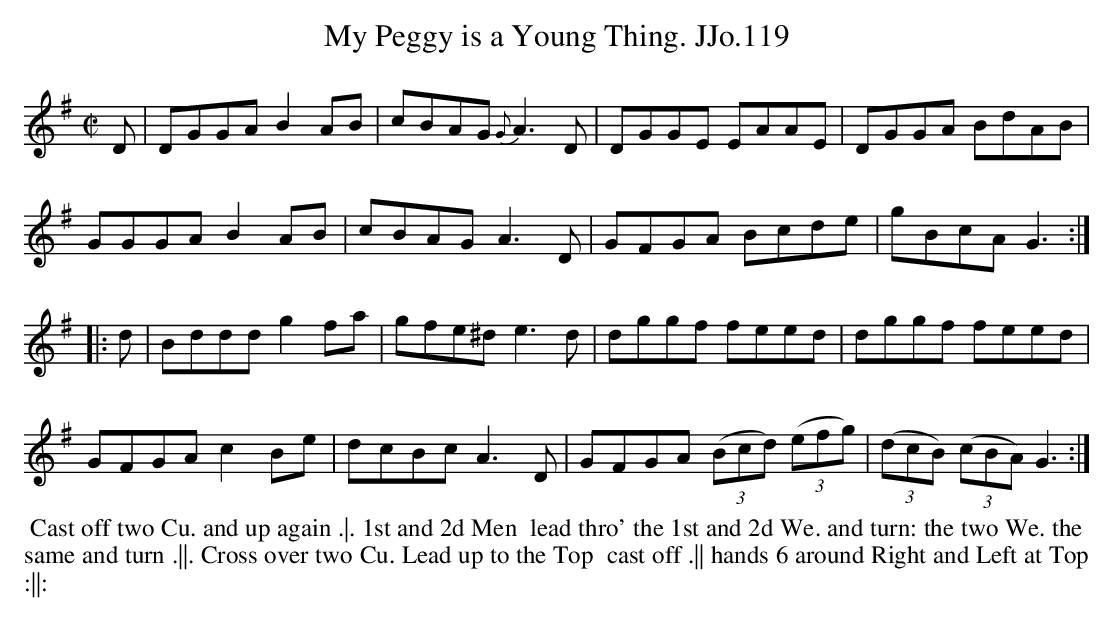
X:1
T:My Peggy is a Young Thing. JJo.119
M:C|
L:1/8
K:G
   D |\
DGGAB2AB | cBAG{G}A3D | DGGE EAAE | DGGA BdAB |
GGGAB2AB | cBAGA3D | GFGA Bcde | gBcAG3 :|
|: d |\
Bdddg2fa | gfe^de3d | dggf feed | dggf feed |
GFGAc2Be | dcBcA3D | GFGA ((3Bcd) ((3efg) | ((3dcB) ((3cBA)G3 :|
